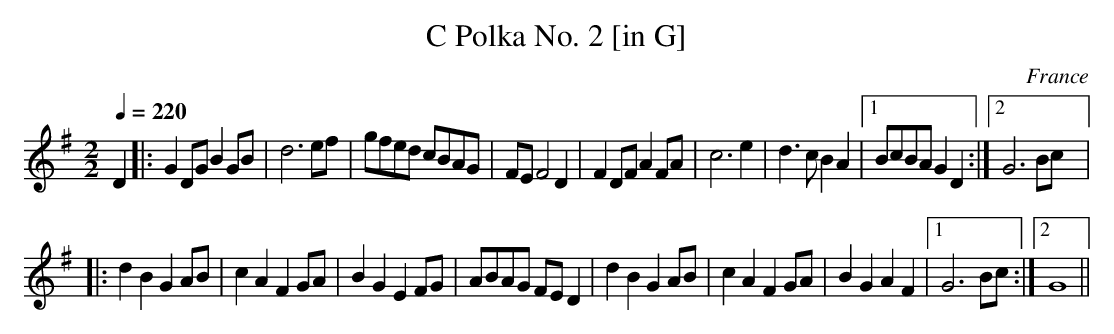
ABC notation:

X:1
T:C Polka No. 2 [in G]
L:1/8
M:2/2
O:France
Q:1/4=220
K:G major
D2 |: G2 DG B2 GB | d6 ef | gfed cBAG | FEF4 D2 | F2 DF A2 FA | c6 e2 | d3 c B2 A2 |1 BcBA G2 D2:|2 G6 Bc |:
d2 B2 G2 AB | c2 A2 F2 GA | B2 G2 E2 FG | ABAG FED2 |d2 B2 G2 AB | c2 A2 F2 GA | B2 G2 A2 F2 |1 G6 Bc :|2 G8 ||
